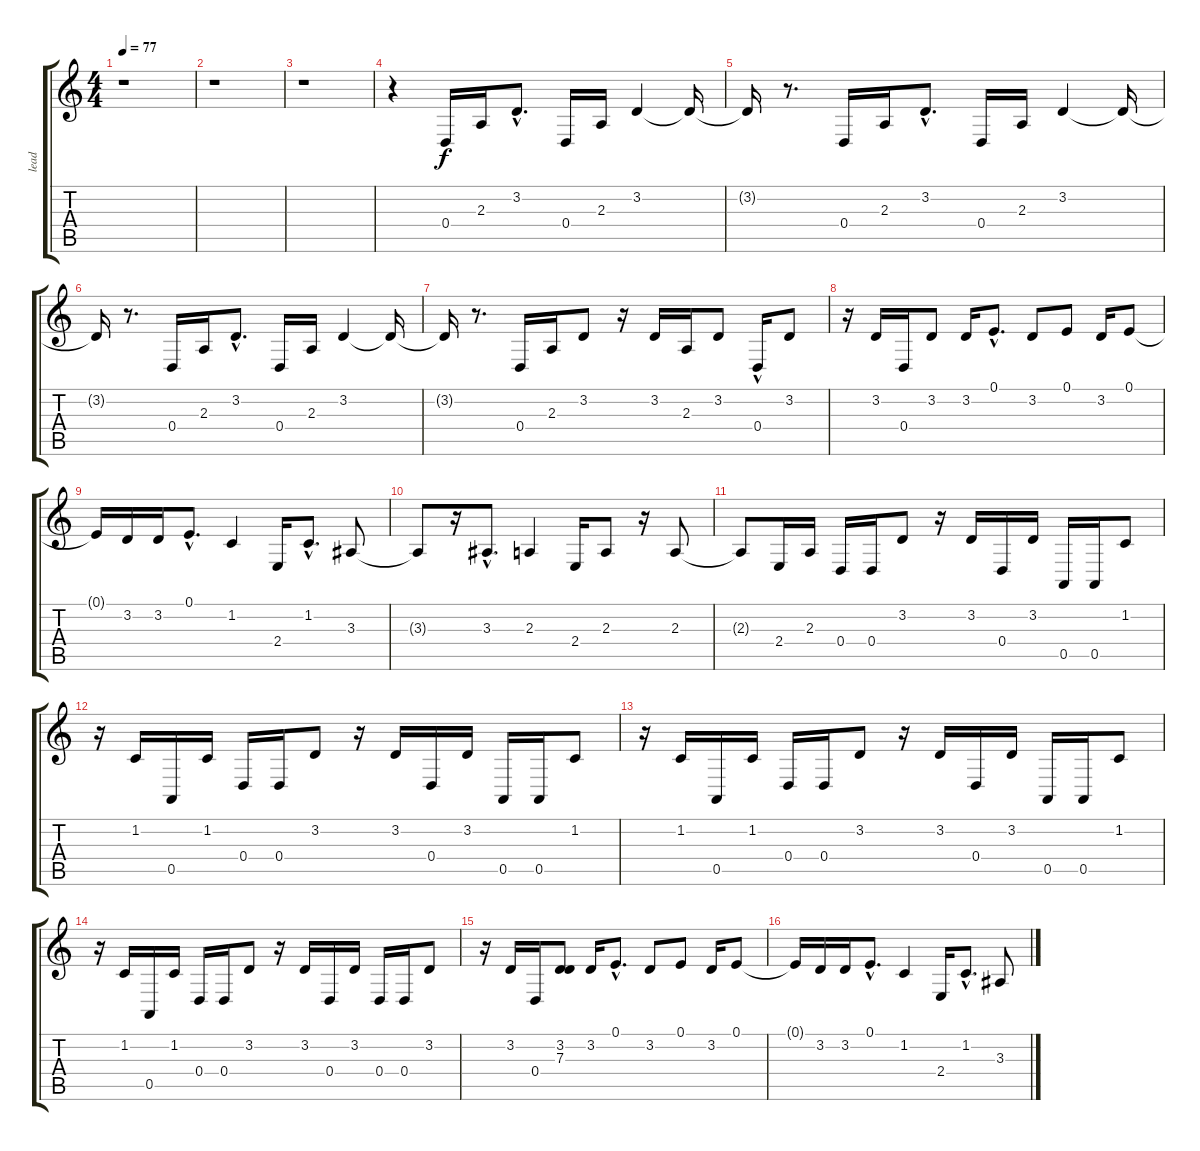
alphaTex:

\track ("lead" "lead") {instrument lead1square}
\staff {score tabs}
\tuning (E4 B3 G3 D3 A2 E2) {hide}
\ts (4 4)
\tempo 77
\clef g2
\ks c
r.1{dy f} |
r.1 |
r.1 |
r.4 0.4.16 2.3.16 3.2{hac}.8{d} 0.4.16 2.3.16 3.2.4 3.2{t}.16 |
3.2{t}.16 r.8{d} 0.4.16 2.3.16 3.2{hac}.8{d} 0.4.16 2.3.16 3.2.4 3.2{t}.16 |
3.2{t}.16 r.8{d} 0.4.16 2.3.16 3.2{hac}.8{d} 0.4.16 2.3.16 3.2.4 3.2{t}.16 |
3.2{t}.16 r.8{d} 0.4.16 2.3.16 3.2.8 r.16 3.2.16 2.3.16 3.2.8 0.4{hac}.16 3.2.8 |
r.16 3.2.16 0.4.16 3.2.8 3.2.16 0.1{hac}.8{d} 3.2.8 0.1.8 3.2.16 0.1.8 |
0.1{t}.16 3.2.16 3.2.16 0.1{hac}.8{d} 1.2.4 2.4.16 1.2{hac}.8{d} 3.3.8 |
3.3{t}.8 r.16 3.3{hac}.8{d} 2.3.4 2.4.16 2.3.8 r.16 2.3.8 |
2.3{t}.8 2.4.16 2.3.16 0.4.16 0.4.16 3.2.8 r.16 3.2.16 0.4.16 3.2.16 0.5.16 0.5.16 1.2.8 |
r.16 1.2.16 0.5.16 1.2.16 0.4.16 0.4.16 3.2.8 r.16 3.2.16 0.4.16 3.2.16 0.5.16 0.5.16 1.2.8 |
r.16 1.2.16 0.5.16 1.2.16 0.4.16 0.4.16 3.2.8 r.16 3.2.16 0.4.16 3.2.16 0.5.16 0.5.16 1.2.8 |
r.16 1.2.16 0.5.16 1.2.16 0.4.16 0.4.16 3.2.8 r.16 3.2.16 0.4.16 3.2.16 0.4.16 0.4.16 3.2.8 |
r.16 3.2.16 0.4.16 (3.2 7.3).8 3.2.16 0.1{hac}.8{d} 3.2.8 0.1.8 3.2.16 0.1.8 |
0.1{t}.16 3.2.16 3.2.16 0.1{hac}.8{d} 1.2.4 2.4.16 1.2{hac}.8{d} 3.3.8
